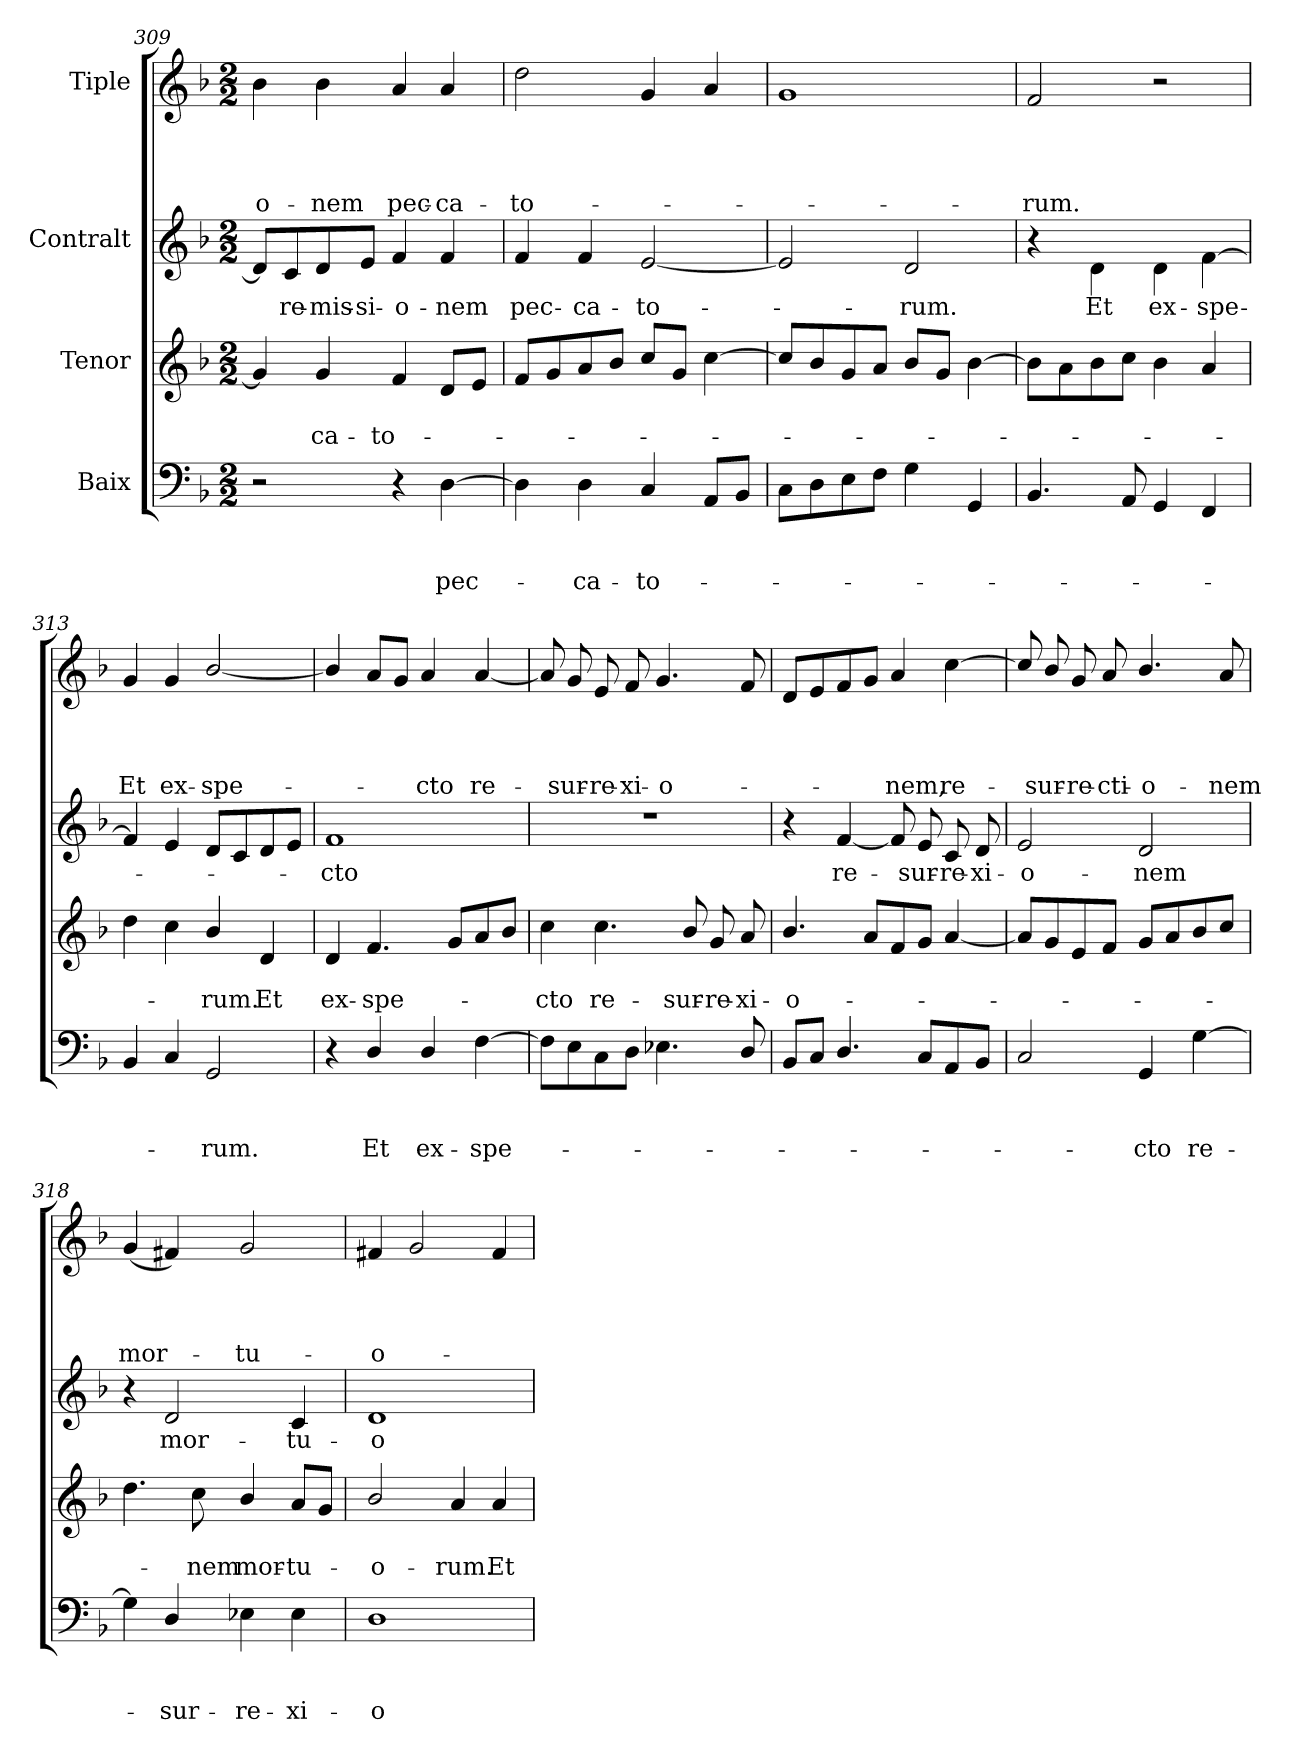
**kern	**text	**text	**text	**kern	**text	**text	**kern	**text	**kern	**text	**text	**text	**text
*part4	*part4	*part4	*part4	*part3	*part3	*part3	*part2	*part2	*part1	*part1	*part1	*part1	*part1
*staff4	*staff4	*staff4	*staff4	*staff3	*staff3	*staff3	*staff2	*staff2	*staff1	*staff1	*staff1	*staff1	*staff1
*I"Baix	*	*	*	*I"Tenor	*	*	*I"Contralt	*	*I"Tiple	*	*	*	*
*clefF4	*	*	*	*clefG2	*	*	*clefG2	*	*clefG2	*	*	*	*
*k[b-]	*	*	*	*k[b-]	*	*	*k[b-]	*	*k[b-]	*	*	*	*
*F:	*	*	*	*F:	*	*	*F:	*	*F:	*	*	*	*
*M2/2	*	*	*	*M2/2	*	*	*M2/2	*	*M2/2	*	*	*	*
=309	=309	=309	=309	=309	=309	=309	=309	=309	=309	=309	=309	=309	=309
!	!	!	!	!	!	!	!	!	!	!	!	!	!LO:LY:b
2r	.	.	.	4g/]	.	.	8d/L]	.	4b-\	.	.	.	-o-
!	!	!	!	!	!	!	!	!LO:LY:b	!	!	!	!	!
.	.	.	.	.	.	.	8c/	re-	.	.	.	.	.
!	!	!	!	!	!	!LO:LY:b	!	!LO:LY:b	!	!	!	!	!LO:LY:b
.	.	.	.	4g/	.	-ca-	8d/	-mis-	4b-\	.	.	.	-nem
!	!	!	!	!	!	!	!	!LO:LY:b	!	!	!	!	!
.	.	.	.	.	.	.	8e/J	-si-	.	.	.	.	.
!	!	!	!	!	!	!LO:LY:b	!	!LO:LY:b	!	!	!	!	!LO:LY:b
4r	.	.	.	4f/	.	-to-	4f/	-o-	4a/	.	.	.	pec-
!	!	!	!LO:LY:b	!	!	!	!	!LO:LY:b	!	!	!	!	!LO:LY:b
[>4D\	.	.	pec-	8d/L	.	.	4f/	-nem	4a/	.	.	.	-ca-
.	.	.	.	8e/J	.	.	.	.	.	.	.	.	.
=310	=310	=310	=310	=310	=310	=310	=310	=310	=310	=310	=310	=310	=310
!	!	!	!	!	!	!	!	!LO:LY:b	!	!	!	!	!LO:LY:b
4D\]	.	.	.	8f/L	.	.	4f/	pec-	2dd\	.	.	.	-to-
.	.	.	.	8g/	.	.	.	.	.	.	.	.	.
!	!	!	!LO:LY:b	!	!	!	!	!LO:LY:b	!	!	!	!	!
4D\	.	.	-ca-	8a/	.	.	4f/	-ca-	.	.	.	.	.
.	.	.	.	8b-/J	.	.	.	.	.	.	.	.	.
!	!	!	!LO:LY:b	!	!	!	!	!LO:LY:b	!	!	!	!	!
4C/	.	.	-to-	8cc/L	.	.	[<2e/	-to-	4g/	.	.	.	.
.	.	.	.	8g/J	.	.	.	.	.	.	.	.	.
8AA/L	.	.	.	[>4cc\	.	.	.	.	4a/	.	.	.	.
8BB-/J	.	.	.	.	.	.	.	.	.	.	.	.	.
!!LO:LB:g=z
=311	=311	=311	=311	=311	=311	=311	=311	=311	=311	=311	=311	=311	=311
8C\L	.	.	.	8cc/L]	.	.	2e/]	.	1g	.	.	.	.
8D\	.	.	.	8b-/	.	.	.	.	.	.	.	.	.
8E\	.	.	.	8g/	.	.	.	.	.	.	.	.	.
8F\J	.	.	.	8a/J	.	.	.	.	.	.	.	.	.
!	!	!	!	!	!	!	!	!LO:LY:b	!	!	!	!	!
4G\	.	.	.	8b-/L	.	.	2d/	-rum.	.	.	.	.	.
.	.	.	.	8g/J	.	.	.	.	.	.	.	.	.
4GG/	.	.	.	[>4b-\	.	.	.	.	.	.	.	.	.
=312	=312	=312	=312	=312	=312	=312	=312	=312	=312	=312	=312	=312	=312
!	!	!	!	!	!	!	!	!	!	!	!	!	!LO:LY:b
4.BB-/	.	.	.	8b-\L]	.	.	4r	.	2f/	.	.	.	-rum.
.	.	.	.	8a\	.	.	.	.	.	.	.	.	.
!	!	!	!	!	!	!	!	!LO:LY:b	!	!	!	!	!
.	.	.	.	8b-\	.	.	4d\	Et	.	.	.	.	.
8AA/	.	.	.	8cc\J	.	.	.	.	.	.	.	.	.
!	!	!	!	!	!	!	!	!LO:LY:b	!	!	!	!	!
4GG/	.	.	.	4b-\	.	.	4d\	ex-	2r	.	.	.	.
!	!	!	!	!	!	!	!	!LO:LY:b	!	!	!	!	!
4FF/	.	.	.	4a/	.	.	[<4f\	-spe-	.	.	.	.	.
=313	=313	=313	=313	=313	=313	=313	=313	=313	=313	=313	=313	=313	=313
!	!	!	!	!	!	!	!	!	!	!	!	!	!LO:LY:b
4BB-/	.	.	.	4dd\	.	.	4f/]	.	4g/	.	.	.	Et
!	!	!	!	!	!	!	!	!	!	!	!	!	!LO:LY:b
4C/	.	.	.	4cc\	.	.	4e/	.	4g/	.	.	.	ex-
!	!	!	!LO:LY:b	!	!	!LO:LY:b	!	!	!	!	!	!	!LO:LY:b
2GG/	.	.	-rum.	4b-/	.	-rum.	8d/L	.	[<2b-/	.	.	.	-spe-
.	.	.	.	.	.	.	8c/	.	.	.	.	.	.
!	!	!	!	!	!	!LO:LY:b	!	!	!	!	!	!	!
.	.	.	.	4d/	.	Et	8d/	.	.	.	.	.	.
.	.	.	.	.	.	.	8e/J	.	.	.	.	.	.
=314	=314	=314	=314	=314	=314	=314	=314	=314	=314	=314	=314	=314	=314
!	!	!	!	!	!	!LO:LY:b	!	!LO:LY:b	!	!	!	!	!
4r	.	.	.	4d/	.	ex-	1f	-cto	4b-/]	.	.	.	.
!	!	!	!LO:LY:b	!	!	!LO:LY:b	!	!	!	!	!	!	!
4D/	.	.	Et	4.f/	.	-spe-	.	.	8a/L	.	.	.	.
.	.	.	.	.	.	.	.	.	8g/J	.	.	.	.
!	!	!	!LO:LY:b	!	!	!	!	!	!	!	!	!	!LO:LY:b
4D/	.	.	ex-	.	.	.	.	.	4a/	.	.	.	-cto
.	.	.	.	8g/L	.	.	.	.	.	.	.	.	.
!	!	!	!LO:LY:b	!	!	!	!	!	!	!	!	!	!LO:LY:b
[>4F\	.	.	-spe-	8a/	.	.	.	.	[>4a/	.	.	.	re-
.	.	.	.	8b-/J	.	.	.	.	.	.	.	.	.
=315	=315	=315	=315	=315	=315	=315	=315	=315	=315	=315	=315	=315	=315
!	!	!	!	!	!	!LO:LY:b	!	!	!	!	!	!	!
8F\L]	.	.	.	4cc\	.	-cto	1r	.	8a/]	.	.	.	.
!	!	!	!	!	!	!	!	!	!	!	!	!	!LO:LY:b
8E\	.	.	.	.	.	.	.	.	8g/	.	.	.	-sur-
!	!	!	!	!	!	!LO:LY:b	!	!	!	!	!	!	!LO:LY:b
8C\	.	.	.	4.cc\	.	re-	.	.	8e/	.	.	.	-re-
!	!	!	!	!	!	!	!	!	!	!	!	!	!LO:LY:b
8D\J	.	.	.	.	.	.	.	.	8f/	.	.	.	-xi-
!	!	!	!	!	!	!	!	!	!	!	!	!	!LO:LY:b
4.E-X\	.	.	.	.	.	.	.	.	4.g/	.	.	.	-o-
!	!	!	!	!	!	!LO:LY:b	!	!	!	!	!	!	!
.	.	.	.	8b-/	.	-sur-	.	.	.	.	.	.	.
!	!	!	!	!	!	!LO:LY:b	!	!	!	!	!	!	!
.	.	.	.	8g/	.	-re-	.	.	.	.	.	.	.
!	!	!	!	!	!	!LO:LY:b	!	!	!	!	!	!	!
8D/	.	.	.	8a/	.	-xi-	.	.	8f/	.	.	.	.
!!LO:PB:g=z
=316	=316	=316	=316	=316	=316	=316	=316	=316	=316	=316	=316	=316	=316
!	!	!	!	!	!	!LO:LY:b	!	!	!	!	!	!	!
8BB-/L	.	.	.	4.b-/	.	-o-	4r	.	8d/L	.	.	.	.
8C/J	.	.	.	.	.	.	.	.	8e/	.	.	.	.
!	!	!	!	!	!	!	!	!LO:LY:b	!	!	!	!	!
4.D/	.	.	.	.	.	.	[<4f/	re-	8f/	.	.	.	.
.	.	.	.	8a/L	.	.	.	.	8g/J	.	.	.	.
!	!	!	!	!	!	!	!	!	!	!	!	!	!LO:LY:b
.	.	.	.	8f/	.	.	8f/]	.	4a/	.	.	.	-nem,
!	!	!	!	!	!	!	!	!LO:LY:b	!	!	!	!	!
8C/L	.	.	.	8g/J	.	.	8e/	-sur-	.	.	.	.	.
!	!	!	!	!	!	!	!	!LO:LY:b	!	!	!	!	!LO:LY:b
8AA/	.	.	.	[<4a/	.	.	8c/	-re-	[>4cc\	.	.	.	re-
!	!	!	!	!	!	!	!	!LO:LY:b	!	!	!	!	!
8BB-/J	.	.	.	.	.	.	8d/	-xi-	.	.	.	.	.
=317	=317	=317	=317	=317	=317	=317	=317	=317	=317	=317	=317	=317	=317
!	!	!	!	!	!	!	!	!LO:LY:b	!	!	!	!	!
2C/	.	.	.	8a/L]	.	.	2e/	-o-	8cc/]	.	.	.	.
!	!	!	!	!	!	!	!	!	!	!	!	!	!LO:LY:b
.	.	.	.	8g/	.	.	.	.	8b-/	.	.	.	-sur-
!	!	!	!	!	!	!	!	!	!	!	!	!	!LO:LY:b
.	.	.	.	8e/	.	.	.	.	8g/	.	.	.	-re-
!	!	!	!	!	!	!	!	!	!	!	!	!	!LO:LY:b
.	.	.	.	8f/J	.	.	.	.	8a/	.	.	.	-cti-
!	!	!	!LO:LY:b	!	!	!	!	!LO:LY:b	!	!	!	!	!LO:LY:b
4GG/	.	.	-cto	8g/L	.	.	2d/	-nem	4.b-/	.	.	.	-o-
.	.	.	.	8a/	.	.	.	.	.	.	.	.	.
!	!	!	!LO:LY:b	!	!	!	!	!	!	!	!	!	!
[>4G\	.	.	re-	8b-/	.	.	.	.	.	.	.	.	.
!	!	!	!	!	!	!	!	!	!	!	!	!	!LO:LY:b
.	.	.	.	8cc/J	.	.	.	.	8a/	.	.	.	-nem
=318	=318	=318	=318	=318	=318	=318	=318	=318	=318	=318	=318	=318	=318
!	!	!	!	!	!	!	!	!	!	!	!	!	!LO:LY:b
4G\]	.	.	.	4.dd\	.	.	4r	.	(<4g/	.	.	.	mor-
!	!	!	!LO:LY:b	!	!	!	!	!LO:LY:b	!	!	!	!	!
4D/	.	.	-sur-	.	.	.	2d/	mor-	4f#X/)	.	.	.	.
!	!	!	!	!	!	!LO:LY:b	!	!	!	!	!	!	!
.	.	.	.	8cc\	.	-nem	.	.	.	.	.	.	.
!	!	!	!LO:LY:b	!	!	!LO:LY:b	!	!	!	!	!	!	!LO:LY:b
4E-X\	.	.	-re-	4b-/	.	mor-	.	.	2g/	.	.	.	-tu-
!	!	!	!LO:LY:b	!	!	!LO:LY:b	!	!LO:LY:b	!	!	!	!	!
4E-\	.	.	-xi-	8a/L	.	-tu-	4c/	-tu-	.	.	.	.	.
.	.	.	.	8g/J	.	.	.	.	.	.	.	.	.
=319	=319	=319	=319	=319	=319	=319	=319	=319	=319	=319	=319	=319	=319
!	!	!	!LO:LY:b	!	!	!LO:LY:b	!	!LO:LY:b	!	!	!	!	!LO:LY:b
1D	.	.	-o-	2b-/	.	-o-	1d	-o-	4f#X/	.	.	.	-o-
.	.	.	.	.	.	.	.	.	2g/	.	.	.	.
!	!	!	!	!	!	!LO:LY:b	!	!	!	!	!	!	!
.	.	.	.	4a/	.	-rum.	.	.	.	.	.	.	.
!	!	!	!	!	!	!LO:LY:b	!	!	!	!	!	!	!
.	.	.	.	4a/	.	Et	.	.	4f#/	.	.	.	.
=	=	=	=	=	=	=	=	=	=	=	=	=	=
*-	*-	*-	*-	*-	*-	*-	*-	*-	*-	*-	*-	*-	*-
